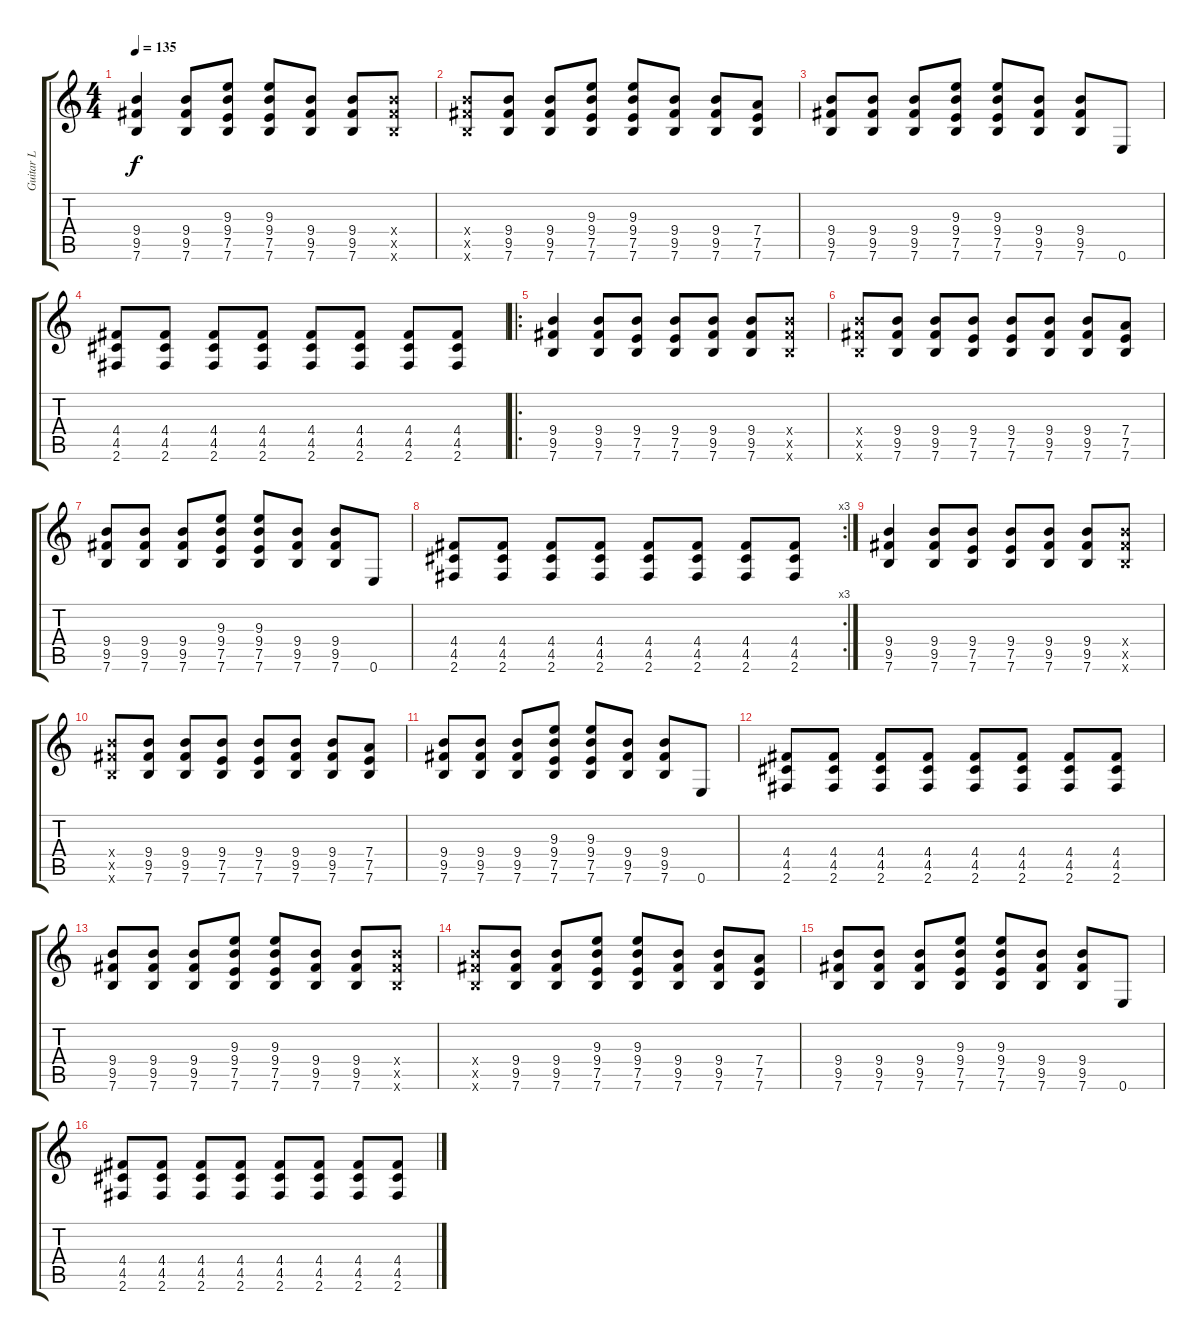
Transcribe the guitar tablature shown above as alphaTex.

\track ("Guitar L" "Guitar L") {instrument acousticguitarnylon}
\staff {score tabs}
\tuning (E4 B3 G3 D3 A2 E2) {hide}
\ts (4 4)
\tempo 135
\clef g2
\ks c
(9.4 9.5 7.6).4{dy f} (9.4 9.5 7.6).8 (9.3 9.4 7.5 7.6).8 (9.3 9.4 7.5 7.6).8 (9.4 9.5 7.6).8 (9.4 9.5 7.6).8 (9.4{x} 9.5{x} 7.6{x}).8 |
(9.4{x} 9.5{x} 7.6{x}).8 (9.4 9.5 7.6).8 (9.4 9.5 7.6).8 (9.3 9.4 7.5 7.6).8 (9.3 9.4 7.5 7.6).8 (9.4 9.5 7.6).8 (9.4 9.5 7.6).8 (7.4 7.5 7.6).8 |
(9.4 9.5 7.6).8 (9.4 9.5 7.6).8 (9.4 9.5 7.6).8 (9.3 9.4 7.5 7.6).8 (9.3 9.4 7.5 7.6).8 (9.4 9.5 7.6).8 (9.4 9.5 7.6).8 0.6.8 |
(4.4 4.5 2.6).8 (4.4 4.5 2.6).8 (4.4 4.5 2.6).8 (4.4 4.5 2.6).8 (4.4 4.5 2.6).8 (4.4 4.5 2.6).8 (4.4 4.5 2.6).8 (4.4 4.5 2.6).8 |
\ro
(9.4 9.5 7.6).4 (9.4 9.5 7.6).8 (9.4 7.5 7.6).8 (9.4 7.5 7.6).8 (9.4 9.5 7.6).8 (9.4 9.5 7.6).8 (9.4{x} 9.5{x} 7.6{x}).8 |
(9.4{x} 9.5{x} 7.6{x}).8 (9.4 9.5 7.6).8 (9.4 9.5 7.6).8 (9.4 7.5 7.6).8 (9.4 7.5 7.6).8 (9.4 9.5 7.6).8 (9.4 9.5 7.6).8 (7.4 7.5 7.6).8 |
(9.4 9.5 7.6).8 (9.4 9.5 7.6).8 (9.4 9.5 7.6).8 (9.3 9.4 7.5 7.6).8 (9.3 9.4 7.5 7.6).8 (9.4 9.5 7.6).8 (9.4 9.5 7.6).8 0.6.8 |
\rc 3
(4.4 4.5 2.6).8 (4.4 4.5 2.6).8 (4.4 4.5 2.6).8 (4.4 4.5 2.6).8 (4.4 4.5 2.6).8 (4.4 4.5 2.6).8 (4.4 4.5 2.6).8 (4.4 4.5 2.6).8 |
(9.4 9.5 7.6).4 (9.4 9.5 7.6).8 (9.4 7.5 7.6).8 (9.4 7.5 7.6).8 (9.4 9.5 7.6).8 (9.4 9.5 7.6).8 (9.4{x} 9.5{x} 7.6{x}).8 |
(9.4{x} 9.5{x} 7.6{x}).8 (9.4 9.5 7.6).8 (9.4 9.5 7.6).8 (9.4 7.5 7.6).8 (9.4 7.5 7.6).8 (9.4 9.5 7.6).8 (9.4 9.5 7.6).8 (7.4 7.5 7.6).8 |
(9.4 9.5 7.6).8 (9.4 9.5 7.6).8 (9.4 9.5 7.6).8 (9.3 9.4 7.5 7.6).8 (9.3 9.4 7.5 7.6).8 (9.4 9.5 7.6).8 (9.4 9.5 7.6).8 0.6.8 |
(4.4 4.5 2.6).8 (4.4 4.5 2.6).8 (4.4 4.5 2.6).8 (4.4 4.5 2.6).8 (4.4 4.5 2.6).8 (4.4 4.5 2.6).8 (4.4 4.5 2.6).8 (4.4 4.5 2.6).8 |
(9.4 9.5 7.6).8 (9.4 9.5 7.6).8 (9.4 9.5 7.6).8 (9.3 9.4 7.5 7.6).8 (9.3 9.4 7.5 7.6).8 (9.4 9.5 7.6).8 (9.4 9.5 7.6).8 (9.4{x} 9.5{x} 7.6{x}).8 |
(9.4{x} 9.5{x} 7.6{x}).8 (9.4 9.5 7.6).8 (9.4 9.5 7.6).8 (9.3 9.4 7.5 7.6).8 (9.3 9.4 7.5 7.6).8 (9.4 9.5 7.6).8 (9.4 9.5 7.6).8 (7.4 7.5 7.6).8 |
(9.4 9.5 7.6).8 (9.4 9.5 7.6).8 (9.4 9.5 7.6).8 (9.3 9.4 7.5 7.6).8 (9.3 9.4 7.5 7.6).8 (9.4 9.5 7.6).8 (9.4 9.5 7.6).8 0.6.8 |
(4.4 4.5 2.6).8 (4.4 4.5 2.6).8 (4.4 4.5 2.6).8 (4.4 4.5 2.6).8 (4.4 4.5 2.6).8 (4.4 4.5 2.6).8 (4.4 4.5 2.6).8 (4.4 4.5 2.6).8
